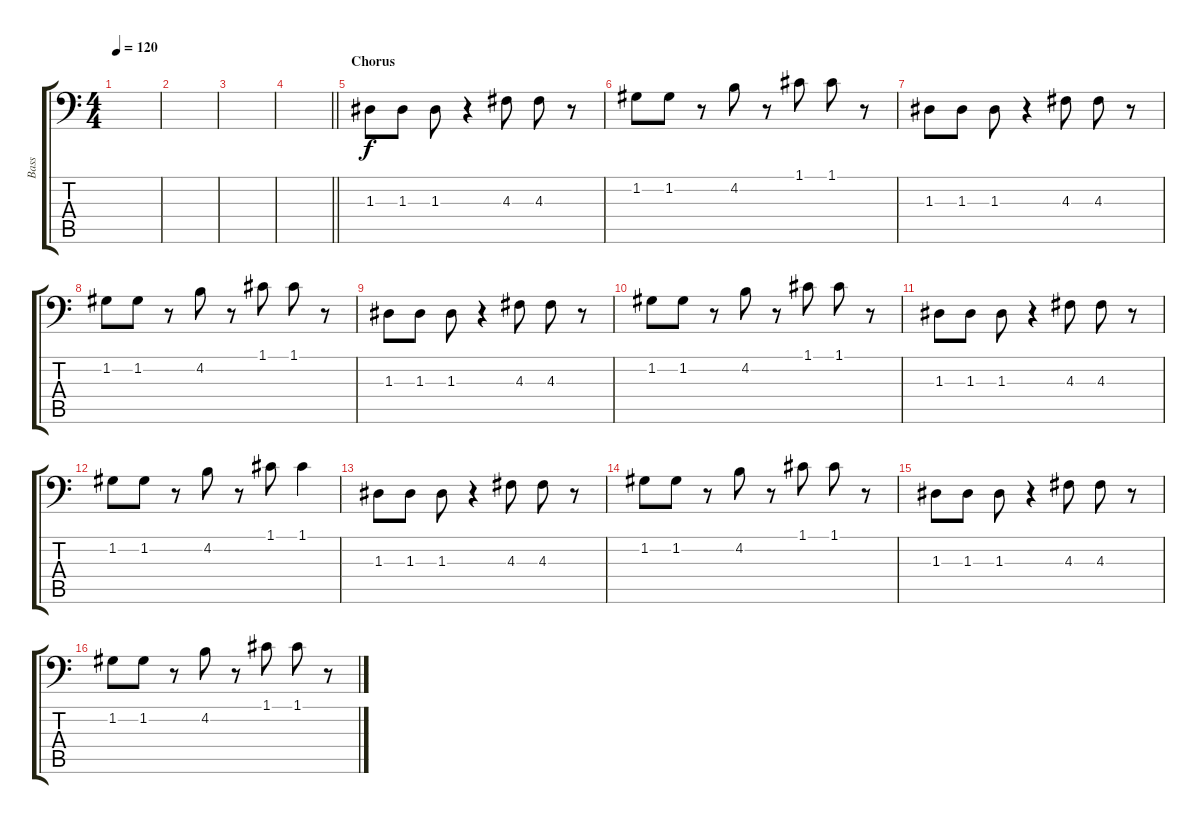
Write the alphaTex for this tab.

\track ("Bass" "Bass") {instrument acousticbass}
\staff {score tabs}
\tuning (C3 G2 D2 A1 E1 B0) {hide}
\ts (4 4)
\tempo 120
\clef f4
\ks c
|
|
|
\barLineRight lightlight
|
\section ("" "Chorus")
1.3.8 1.3.8 1.3.8 r.4 4.3.8 4.3.8 r.8 |
1.2.8 1.2.8 r.8 4.2.8 r.8 1.1.8 1.1.8 r.8 |
1.3.8 1.3.8 1.3.8 r.4 4.3.8 4.3.8 r.8 |
1.2.8 1.2.8 r.8 4.2.8 r.8 1.1.8 1.1.8 r.8 |
1.3.8 1.3.8 1.3.8 r.4 4.3.8 4.3.8 r.8 |
1.2.8 1.2.8 r.8 4.2.8 r.8 1.1.8 1.1.8 r.8 |
1.3.8 1.3.8 1.3.8 r.4 4.3.8 4.3.8 r.8 |
1.2.8 1.2.8 r.8 4.2.8 r.8 1.1.8 1.1.4 |
1.3.8 1.3.8 1.3.8 r.4 4.3.8 4.3.8 r.8 |
1.2.8 1.2.8 r.8 4.2.8 r.8 1.1.8 1.1.8 r.8 |
1.3.8 1.3.8 1.3.8 r.4 4.3.8 4.3.8 r.8 |
1.2.8 1.2.8 r.8 4.2.8 r.8 1.1.8 1.1.8 r.8
